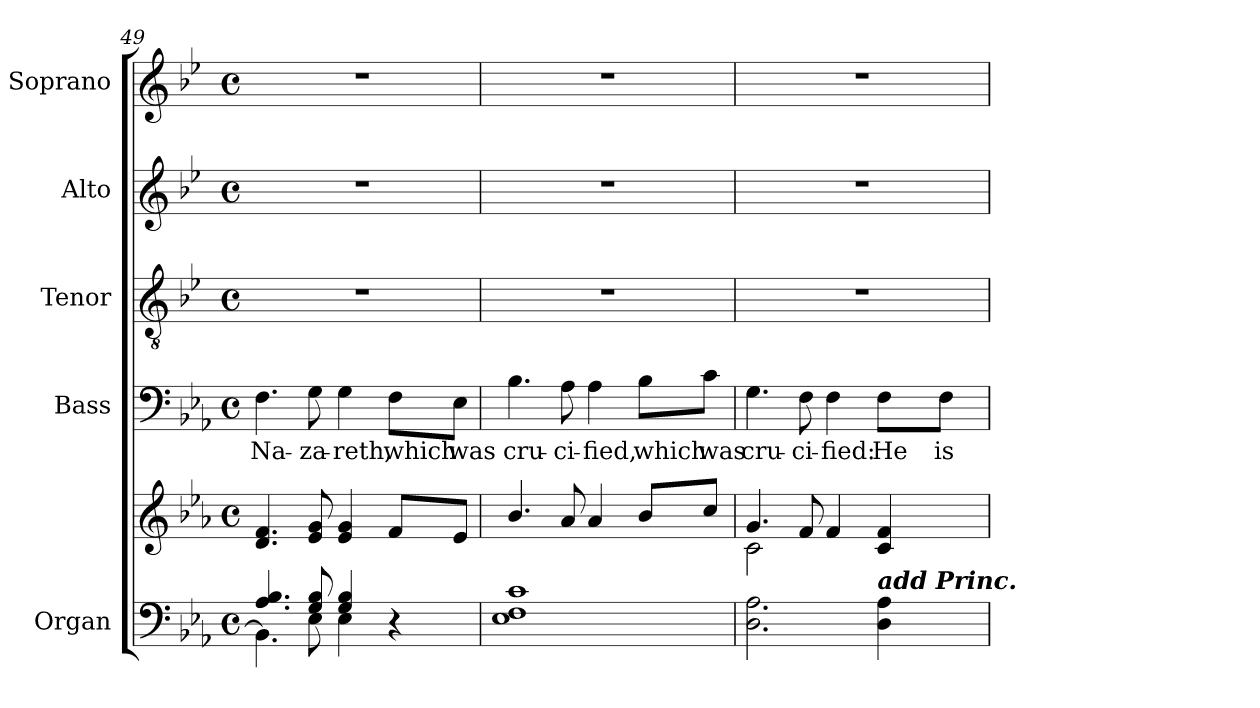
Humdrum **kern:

**kern	**kern	**kern	**text	**kern	**kern	**kern
*part5	*part5	*part4	*part4	*part3	*part2	*part1
*staff6	*staff5	*staff4	*staff4	*staff3	*staff2	*staff1
*I"Organ	*	*I"Bass	*	*I"Tenor	*I"Alto	*I"Soprano
*	*	*I'B	*	*I'T	*I'A	*I'S
*clefF4	*clefG2	*clefF4	*	*clefGv2	*clefG2	*clefG2
*k[b-e-a-]	*k[b-e-a-]	*k[b-e-a-]	*	*k[b-e-]	*k[b-e-]	*k[b-e-]
*E-:	*E-:	*E-:	*	*B-:	*B-:	*B-:
*M4/4	*M4/4	*M4/4	*	*M4/4	*M4/4	*M4/4
*met(c)	*met(c)	*met(c)	*	*met(c)	*met(c)	*met(c)
=49	=49	=49	=49	=49	=49	=49
*^	*^	*	*	*	*	*
!	!	!	!	!	!LO:LY:b	!	!	!
4.A-/ 4.B-/	4.BB-\]	4.d 4.f	1ryy	4.F	Na-	1r	1r	1r
!	!	!	!	!	!LO:LY:b	!	!	!
8G/ 8B-/	8E-\	8e- 8g	.	8G	-za-	.	.	.
!	!	!	!	!	!LO:LY:b	!	!	!
4G/ 4B-/	4E-\	4e- 4g	.	4G	-reth,	.	.	.
!	!	!	!	!	!LO:LY:b	!	!	!
4ryy	4r	8fL	.	8F\L	which	.	.	.
!	!	!	!	!	!LO:LY:b	!	!	!
.	.	8e-J	.	8E-\J	was	.	.	.
=50	=50	=50	=50	=50	=50	=50	=50	=50
!	!	!	!	!	!LO:LY:b	!	!	!
1ryy	1E-\ 1F\ 1c\	4.b-/	1ryy	4.B-	cru-	1r	1r	1r
!	!	!	!	!	!LO:LY:b	!	!	!
.	.	8a-	.	8A-	-ci-	.	.	.
!	!	!	!	!	!LO:LY:b	!	!	!
.	.	4a-	.	4A-	-fied,	.	.	.
!	!	!	!	!	!LO:LY:b	!	!	!
.	.	8b-L	.	8B-\L	which	.	.	.
!	!	!	!	!	!LO:LY:b	!	!	!
.	.	8ccJ	.	8c\J	was	.	.	.
=51	=51	=51	=51	=51	=51	=51	=51	=51
!	!	!	!	!	!LO:LY:b	!	!	!
1ryy	2.D\ 2.A-\	4.g	2c\	4.G	cru-	1r	1r	1r
!	!	!	!	!	!LO:LY:b	!	!	!
.	.	8f	.	8F	-ci-	.	.	.
!	!	!	!	!	!LO:LY:b	!	!	!
.	.	4f	2ryy	4F	-fied:	.	.	.
!	!LO:TX:a:Bi:t=add Princ.	!	!	!	!	!	!	!
!	!	!	!	!	!LO:LY:b	!	!	!
.	4D\ 4A-\	4c 4f	.	8F\L	He	.	.	.
!	!	!	!	!	!LO:LY:b	!	!	!
.	.	.	.	8F\J	is	.	.	.
*v	*v	*	*	*	*	*	*	*
*	*v	*v	*	*	*	*	*
=	=	=	=	=	=	=
*-	*-	*-	*-	*-	*-	*-
